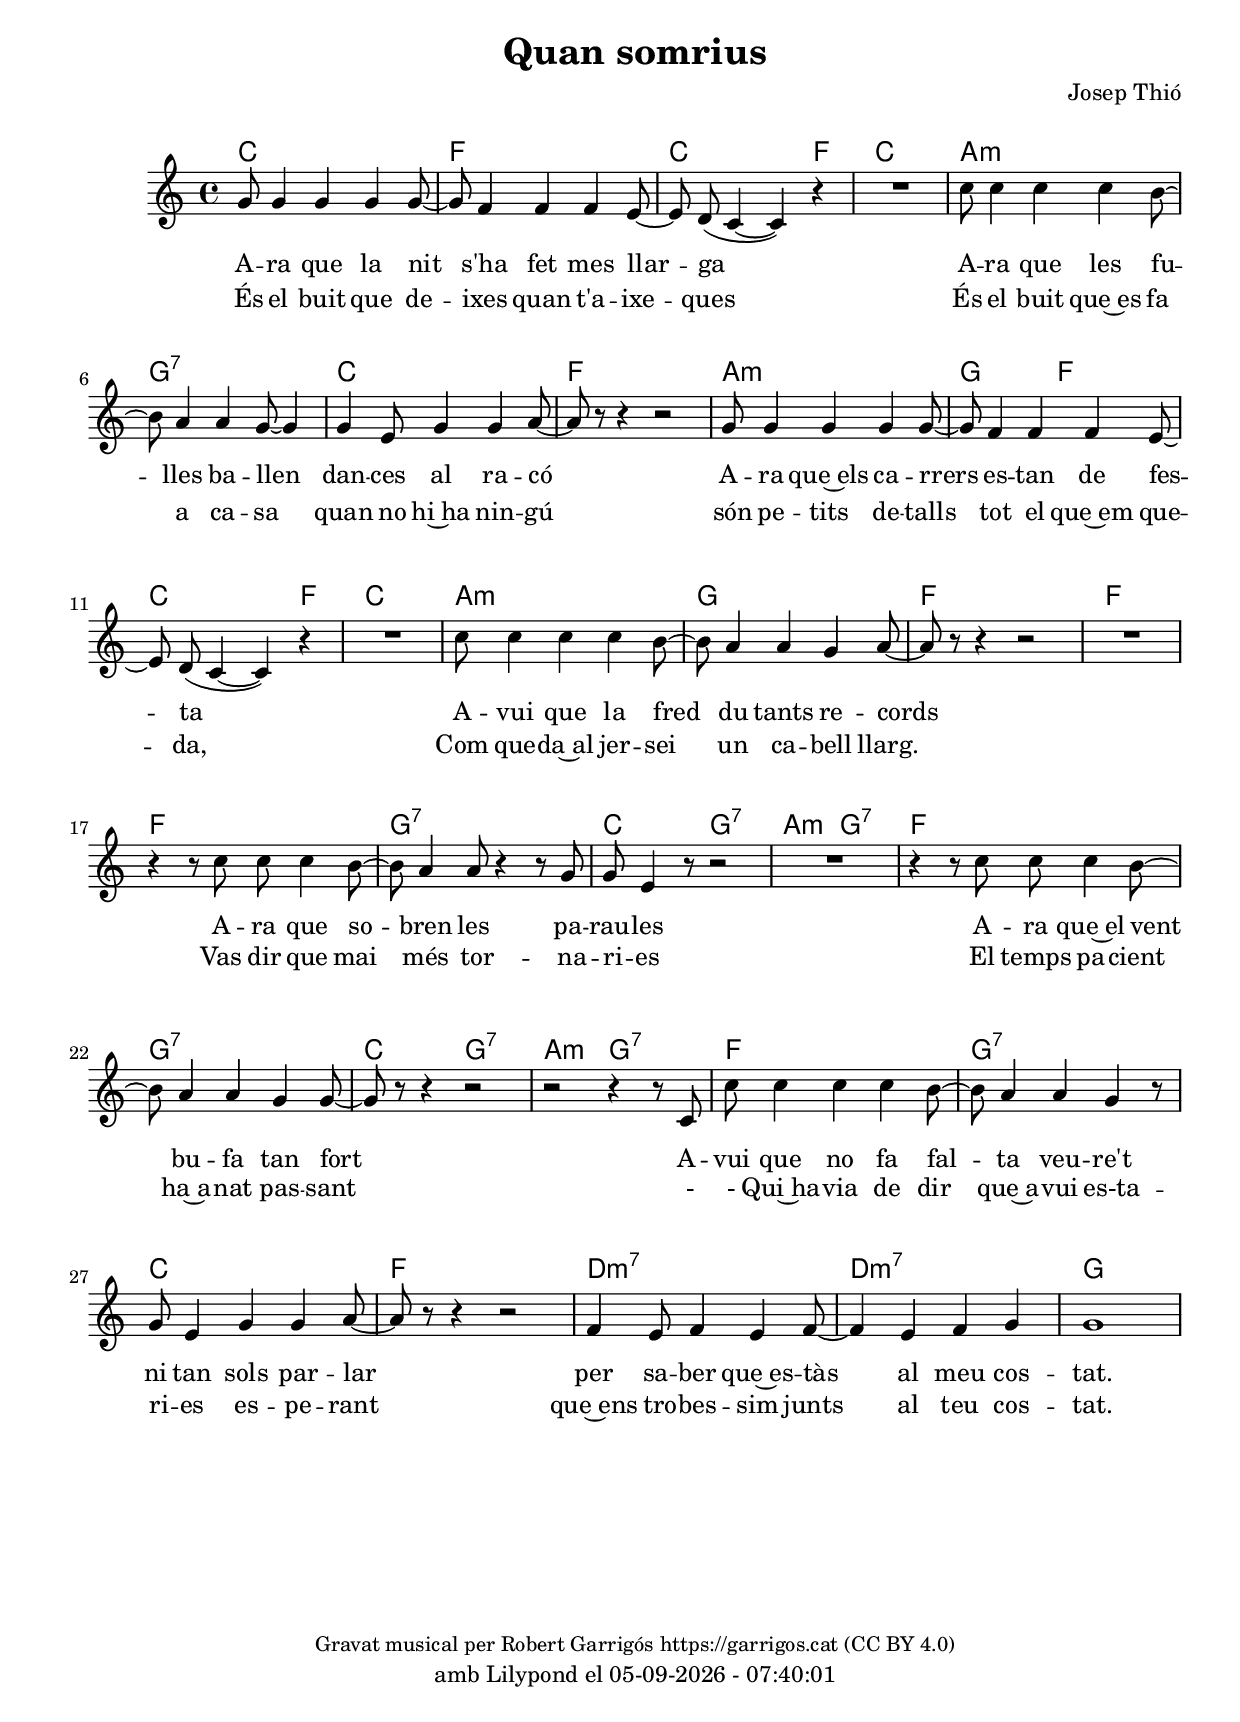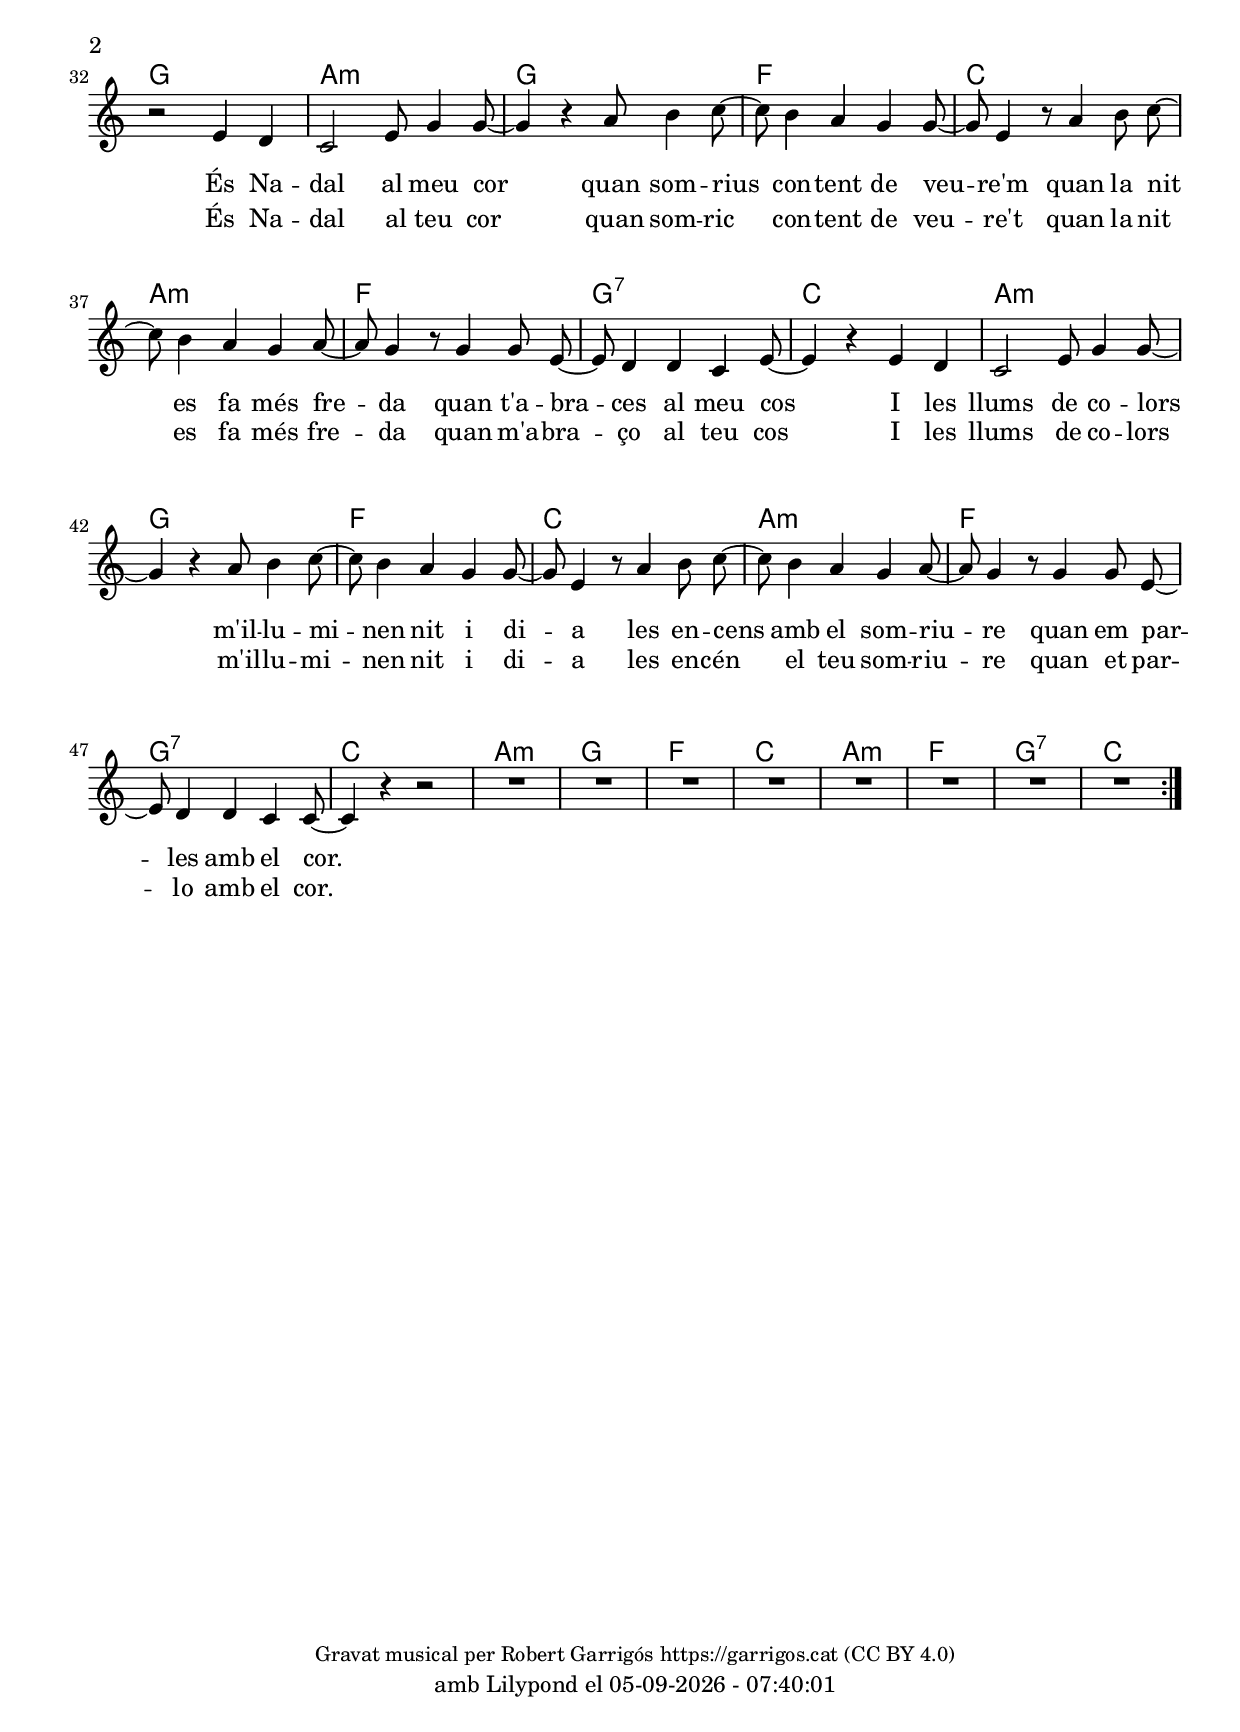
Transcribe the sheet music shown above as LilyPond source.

\version "2.24.3"
\language "english"

% #(set-global-staff-size 30)
data = #(strftime "%d-%m-%Y - %H:%M:%S" (localtime (current-time)))

\include "predefined-guitar-fretboards.ly"

global = {
  % \overrideTimeSignatureSettings
  % 4/4        % timeSignatureFraction
  % 1/4        % baseMomentFraction
  % 2,2        % beatStructure
  % #'()       % beamExceptions
  \key c \major
  \time 4/4
  \tempo ""
  \set Score.tempoHideNote = ##t
  \tempo 4=120

}


melody = \relative c'' {
  \clef treble
  \global
  | g8 g4 g g g8~
  | g8 f4 f4 f4 e8~
  | e8 d8( c4~c4) r4
  | R1
  | c'8 c4 c c b8~
  | b8 a4 a g8~g4
  | g e8 g4 g a8~
  | a8 r8 r4 r2
  | g8 g4 g g g8~
  | g8 f4 f4 f4 e8~
  | e8 d8 (c4~c4) r4
  | R1
  | c'8 c4 c c b8~
  | b8 a4 a g4 a8~~
  | a8 r8 r4 r2
  | R1
  | r4 r8 c8 c8 c4 b8~
  | b8 a4 a8 r4 r8 g8
  | g8 e4 r8 r2
  | R1
  | r4 r8 c'8 c8 c4 b8~
  | b8 a4 a4 g 4 g8~
  | g8 r8 r4 r2
  | r2 r4 r8 c,8
  | c'8 c4 c4 c4 b8~
  | b8 a4 a4 g4 r8
  | g8 e4 g4 g a8~
  | a8 r8 r4 r2
  | f4 e8 f4 e f8~
  | f4 e4 f4 g4
  | g1
  | r2 e4 d
  | c2 e8 g4 g8~
  | g4 r4 a8 b4 c8~
  | c8 b4 a4 g4 g8~
  | g8 e4 r8 a4 b8 c8~
  | c8 b4 a g a8~
  | a8 g4 r8 g4 g8 e8~
  | e8 d4 d c4 e8~
  | e4 r4 e4 d
  | c2 e8 g4 g8~
  | g4 r4 a8 b4 c8~
  | c8 b4 a4 g4 g8~
  | g8 e4 r8 a4 b8 c8~
  | c8 b4 a g a8~
  | a8 g4 r8 g4 g8 e8~
  | e8 d4 d c4 c8~
  | c4 r4 r2
  | R1
  | R1
  | R1
  | R1
  | R1
  | R1
  | R1
  | R1

  \bar ":|."
}

chnames = {
  \chordmode{
    c1
    f1
    c2. f4
    c1
    a1:m
    g1:7
    c1
    f1
    a:m
    g2 f2
    c2. f4
    c1
    a1:m
    g1
    f1
    f1
    f1
    g1:7
    c2 g:7
    a:m g:7
    f1
    g1:7
    c2 g:7
    a:m g:7
    f1
    g:7
    c1
    f1
    d1:m7
    d1:m7
    g1
    g1
    a:m
    g
    f
    c
    a:m
    f
    g:7
    c
    a:m
    g
    f
    c
    a:m
    f
    g:7
    c
    a:m
    g
    f
    c
    a:m
    f
    g:7
    c
  }
}

catala = \lyricmode {
  <<
    {
      A -- ra que la nit s'ha fet mes llar -- ga
      A -- ra que les fu -- lles ba -- llen dan -- ces al ra -- có
      A -- ra que~els ca -- rrers es -- tan de fes -- ta
      A -- vui que la fred du tants re -- cords

      A -- ra que so -- bren les pa -- rau -- les
      A -- ra que~el vent bu -- fa tan fort
      A -- vui que no fa fal -- ta veu -- re't ni tan sols par -- lar
      per sa -- ber que~es -- tàs al meu cos -- tat.

      És Na -- dal al meu cor
      quan som -- rius con -- tent de veu -- re'm
      quan la nit es fa més fre -- da
      quan t'a -- bra -- ces al meu cos
      I les llums de co -- lors
      m'il -- lu -- mi -- nen nit i di -- a
      les en -- cens amb el som -- riu -- re
      quan em par -- les amb el cor.
    }
    \new Lyrics = "secondVerse" \with { alignBelowContext = "catala" }
    {
      És el buit que de -- ixes quan t'a -- ixe -- ques
      És el buit que~es fa a ca -- sa quan no hi~ha nin -- gú
      són pe -- tits de -- talls tot el que~em que -- da,
      Com que -- da~al jer -- sei un ca -- bell llarg.

      Vas dir que mai més tor -- na -- ri -- es
      El temps pa -- cient ha~a -- nat pas -- sant
      - - Qui~ha -- via de dir que~a -- vui es-ta -- ri -- es es -- pe -- rant
      que~ens tro -- bes -- sim junts al teu cos -- tat.

      És Na -- dal al teu cor
      quan som -- ric con -- tent de veu -- re't
      quan la nit es fa més fre -- da
      quan m'a -- bra -- ço al teu cos
      I les llums de co -- lors
      m'il -- lu -- mi -- nen nit i di -- a
      les en -- cén el teu som -- riu -- re
      quan et par -- lo amb el cor.
    }
  >>
}



titol = "Quan somrius"
subtitol = ""
compositor = "Josep Thió"
lletrista = ""
traductor = ""


%%%%%%%%%%%%%%%%%%%%%%%%%%%%%%%%%%%%%
%%%%%%%%%%%%% PDF %%%%%%%%%%%%%%%%%%%
%%%%%%%%%%%%%%%%%%%%%%%%%%%%%%%%%%%%%

\book {
  % \bookOutputSuffix ""
  \header {
    title = \titol
    subtitle = \subtitol
    composer = \compositor
    arranger = \lletrista
    poet = \traductor
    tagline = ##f
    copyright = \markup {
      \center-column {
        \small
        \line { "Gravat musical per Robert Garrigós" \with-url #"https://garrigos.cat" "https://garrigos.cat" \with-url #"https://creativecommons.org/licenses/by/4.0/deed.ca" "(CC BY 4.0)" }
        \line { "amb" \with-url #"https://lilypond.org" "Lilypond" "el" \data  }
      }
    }
  }
  \score {
    <<
      \new ChordNames {
        \set majorSevenSymbol = \markup { \whiteTriangleMarkup 7 }
        \chnames
      }
      % \new FretBoards {
      %   \chnames
      % }
      \new Voice = "mel" { \set Staff.midiInstrument = "voice oohs" \autoBeamOff \melody }
      \new Lyrics \with {
        \override VerticalAxisGroup.nonstaff-relatedstaff-spacing.padding = #2
      }
      \lyricsto mel \catala
    >>
    \layout {
      #(layout-set-staff-size 20)
      \context {
        \Staff
        \RemoveEmptyStaves
      }
      \context {
        \Lyrics
        \override VerticalAxisGroup.nonstaff-nonstaff-spacing.padding = #1
      }
    }
    \midi { }
  }
  \paper {
    set-paper-size = "a5"
    top-margin = 10
    left-margin = 15
    indent = 10
    max-systems-per-page = 6
    score-system-spacing =
    #'((basic-distance . 20)
       (minimum-distance . 10)
       (padding . 0)
       (stretchability . 14))

    % last-bottom-spacing =
    % #'((basic-distance . 15)
    %    (minimum-distance . 5)
    %    (padding . 0)
    %    (stretchability . 10))
    markup-system-spacing =
    #'((minimum-distance . 15))
    system-system-spacing =
    #'((basic-distance . 10)
       (minimum-distance . 10)
       (padding . 3))
    % staff-staff-spacing =
    % #'((padding . 10))
    % default-staff-staff-spacing =
    % #'((basic-distance . 0)
    %    (minimum-distance . 0)
    %    (padding . 0)
    %    (stretchability . 10))
    % annotate-spacing = ##t
    % print-all-headers = ##t
    % print-first-page-number = ##t
    oddFooterMarkup = \markup {
      \center-column {
        % \line { \fromproperty #'header:title "- pàgina" \fromproperty #'page:page-number-string "de" \concat {\page-ref #'lastPage "0" "?"} }
        \fill-line { \fromproperty #'header:copyright }
      }
    }
    evenFooterMarkup = \markup {
      \center-column {
        % \line { \fromproperty #'header:title "- pàgina" \fromproperty #'page:page-number-string "de" \concat {\page-ref #'lastPage "0" "?"} }
        \fill-line { \fromproperty #'header:copyright }
      }
    }
  }
}
